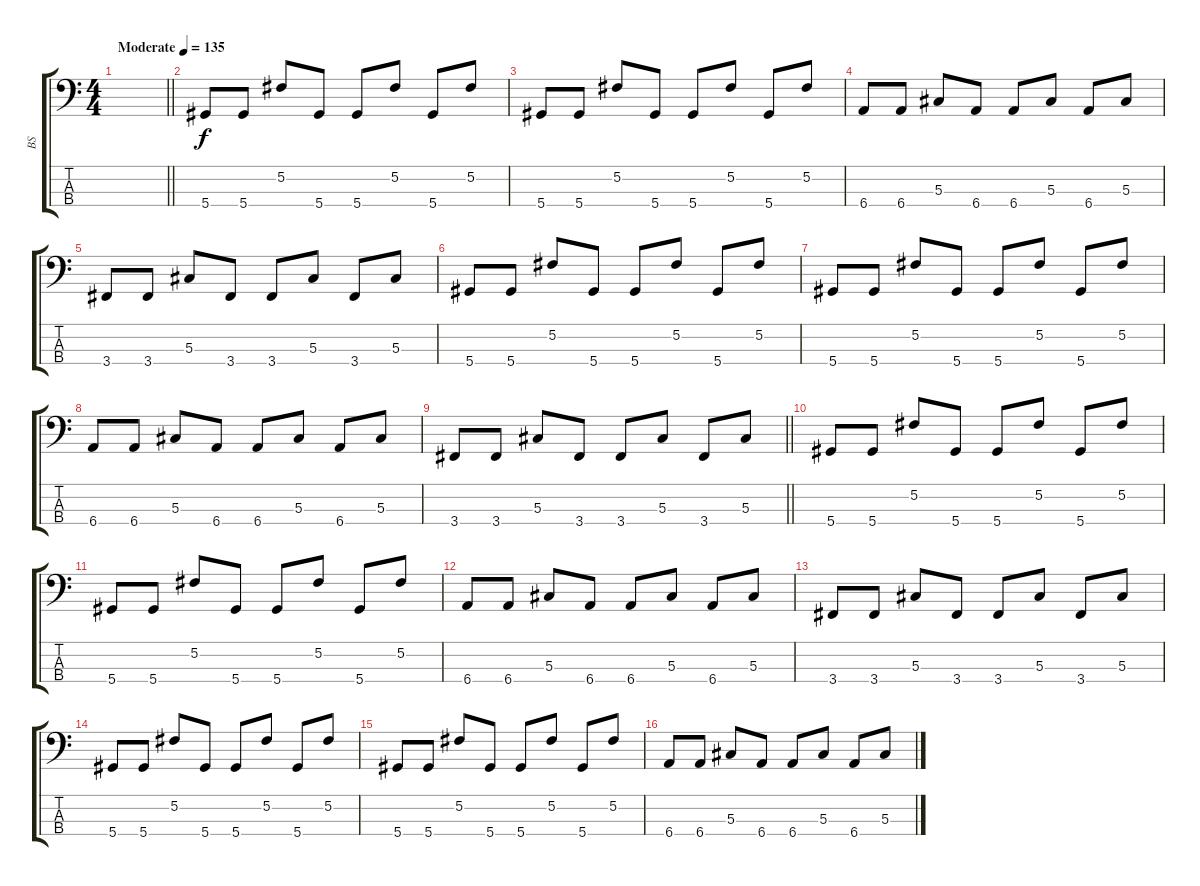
\track ("BS" "BS") {instrument electricbasspick}
\staff {score tabs}
\tuning (Gb2 Db2 Ab1 Eb1) {hide}
\ts (4 4)
\tempo (135 "Moderate")
\clef f4
\barLineRight lightlight
\ks c
|
\section ("" "")
5.4.8 5.4.8 5.2.8 5.4.8 5.4.8 5.2.8 5.4.8 5.2.8 |
5.4.8 5.4.8 5.2.8 5.4.8 5.4.8 5.2.8 5.4.8 5.2.8 |
6.4.8 6.4.8 5.3.8 6.4.8 6.4.8 5.3.8 6.4.8 5.3.8 |
3.4.8 3.4.8 5.3.8 3.4.8 3.4.8 5.3.8 3.4.8 5.3.8 |
5.4.8 5.4.8 5.2.8 5.4.8 5.4.8 5.2.8 5.4.8 5.2.8 |
5.4.8 5.4.8 5.2.8 5.4.8 5.4.8 5.2.8 5.4.8 5.2.8 |
6.4.8 6.4.8 5.3.8 6.4.8 6.4.8 5.3.8 6.4.8 5.3.8 |
\barLineRight lightlight
3.4.8 3.4.8 5.3.8 3.4.8 3.4.8 5.3.8 3.4.8 5.3.8 |
\section ("" "")
5.4.8 5.4.8 5.2.8 5.4.8 5.4.8 5.2.8 5.4.8 5.2.8 |
5.4.8 5.4.8 5.2.8 5.4.8 5.4.8 5.2.8 5.4.8 5.2.8 |
6.4.8 6.4.8 5.3.8 6.4.8 6.4.8 5.3.8 6.4.8 5.3.8 |
3.4.8 3.4.8 5.3.8 3.4.8 3.4.8 5.3.8 3.4.8 5.3.8 |
5.4.8 5.4.8 5.2.8 5.4.8 5.4.8 5.2.8 5.4.8 5.2.8 |
5.4.8 5.4.8 5.2.8 5.4.8 5.4.8 5.2.8 5.4.8 5.2.8 |
6.4.8 6.4.8 5.3.8 6.4.8 6.4.8 5.3.8 6.4.8 5.3.8
